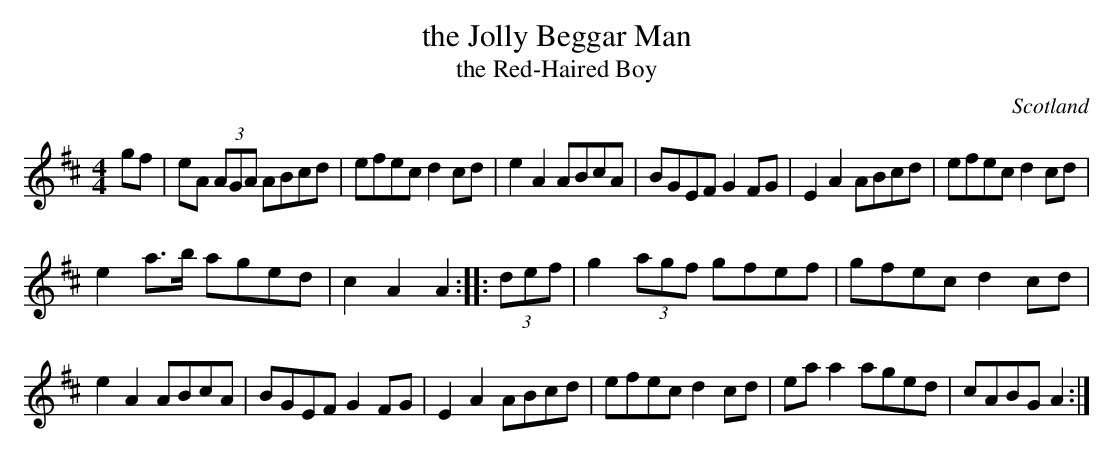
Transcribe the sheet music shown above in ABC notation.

X:1
T:the Jolly Beggar Man
T:the Red-Haired Boy
M:4/4
O:Scotland
K:A mixolydian
gf|\
eA (3AGA ABcd | efec d2cd | \
e2A2 ABcA | BGEF G2FG | \
E2A2 ABcd | efec d2cd |
e2a>b aged | c2A2 A2 ::\
(3def |\
g2 (3agf gfef | gfec d2cd |
e2A2 ABcA | BGEF G2FG |\
E2A2 ABcd | efec d2cd | eaa2 aged | cABG A2:|
